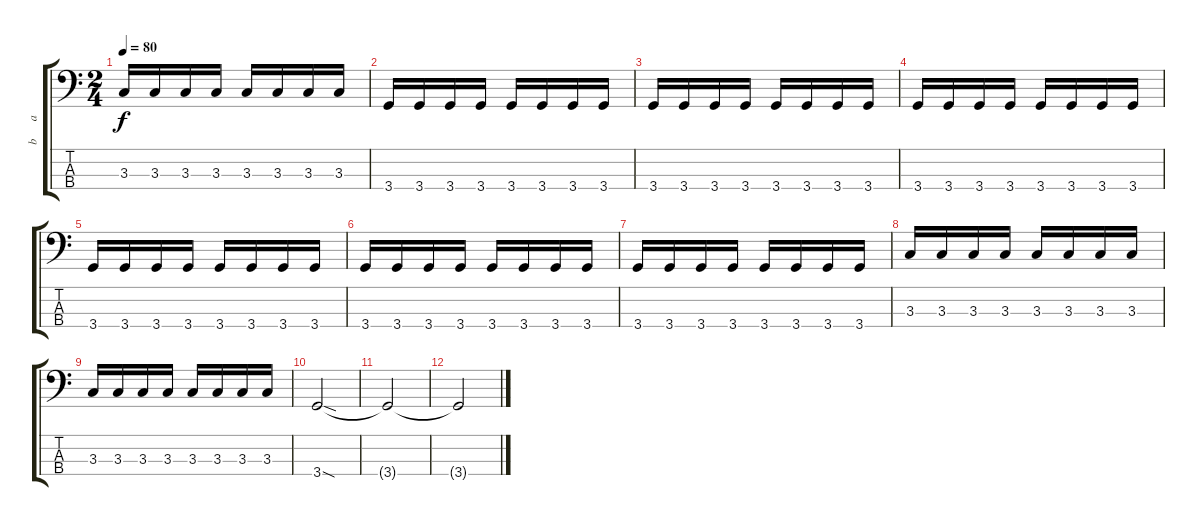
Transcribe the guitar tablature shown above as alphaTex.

\track ("b      a       s      s" "b      a  ") {instrument electricbassfinger}
\staff {score tabs}
\tuning (G2 D2 A1 E1) {hide}
\ts (2 4)
\tempo 80
\clef f4
\ks c
3.3.16{dy f} 3.3.16 3.3.16 3.3.16 3.3.16 3.3.16 3.3.16 3.3.16 |
3.4.16 3.4.16 3.4.16 3.4.16 3.4.16 3.4.16 3.4.16 3.4.16 |
3.4.16 3.4.16 3.4.16 3.4.16 3.4.16 3.4.16 3.4.16 3.4.16 |
3.4.16 3.4.16 3.4.16 3.4.16 3.4.16 3.4.16 3.4.16 3.4.16 |
3.4.16 3.4.16 3.4.16 3.4.16 3.4.16 3.4.16 3.4.16 3.4.16 |
3.4.16 3.4.16 3.4.16 3.4.16 3.4.16 3.4.16 3.4.16 3.4.16 |
3.4.16 3.4.16 3.4.16 3.4.16 3.4.16 3.4.16 3.4.16 3.4.16 |
3.3.16 3.3.16 3.3.16 3.3.16 3.3.16 3.3.16 3.3.16 3.3.16 |
3.3.16 3.3.16 3.3.16 3.3.16 3.3.16 3.3.16 3.3.16 3.3.16 |
3.4{sod}.2 |
3.4{t}.2 |
3.4{t}.2
